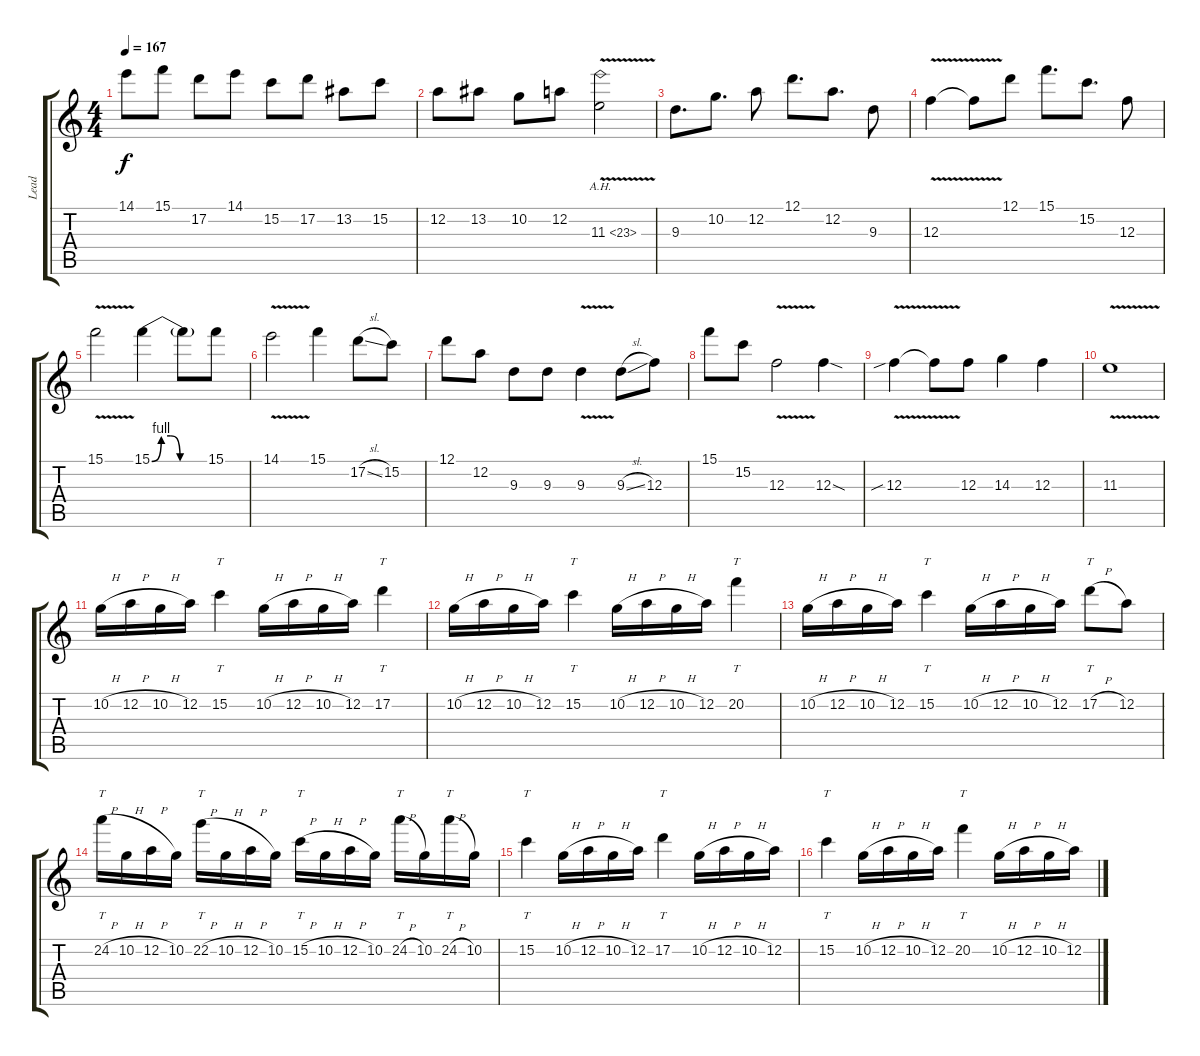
\track ("Lead" "Lead") {instrument distortionguitar}
\staff {score tabs}
\tuning (D4 A3 F3 C3 G2 D2) {hide}
\ts (4 4)
\tempo 167
\clef g2
\ks c
14.1.8{dy f} 15.1.8 17.2.8 14.1.8 15.2.8 17.2.8 13.2.8 15.2.8 |
12.2.8 13.2.8 10.2.8 12.2.8 11.3{ah 12 v}.2 |
9.3.8{d} 10.2.8{d} 12.2.8 12.1.8{d} 12.2.8{d} 9.3.8 |
12.3{v}.4 12.3{t}.8 12.1.8 15.1.8{d} 15.2.8{d} 12.3.8 |
15.1{v}.2 15.1{be (custom 0 0 10 4 20 4 30 0 60 0)}.4 15.1{t}.8 15.1.8 |
14.1{v}.2 15.1.4 17.2{sl}.8 15.2.8 |
12.1.8 12.2.8 9.3.8 9.3.8 9.3{v}.4 9.3{sl}.8 12.3.8 |
15.1.8 15.2.8 12.3{v}.2 12.3{sod}.4 |
12.3{v sib}.4 12.3{t}.8 12.3.8 14.3.4 12.3.4 |
11.3{v}.1 |
10.2{h}.16 12.2{h}.16 10.2{h}.16 12.2.16 15.2.4{tt} 10.2{h}.16 12.2{h}.16 10.2{h}.16 12.2.16 17.2.4{tt} |
10.2{h}.16 12.2{h}.16 10.2{h}.16 12.2.16 15.2.4{tt} 10.2{h}.16 12.2{h}.16 10.2{h}.16 12.2.16 20.2.4{tt} |
10.2{h}.16 12.2{h}.16 10.2{h}.16 12.2.16 15.2.4{tt} 10.2{h}.16 12.2{h}.16 10.2{h}.16 12.2.16 17.2{h}.8{tt} 12.2.8 |
24.2{h}.16{tt} 10.2{h}.16 12.2{h}.16 10.2.16 22.2{h}.16{tt} 10.2{h}.16 12.2{h}.16 10.2.16 15.2{h}.16{tt} 10.2{h}.16 12.2{h}.16 10.2.16 24.2{h}.16{tt} 10.2.16 24.2{h}.16{tt} 10.2.16 |
15.2.4{tt} 10.2{h}.16 12.2{h}.16 10.2{h}.16 12.2.16 17.2.4{tt} 10.2{h}.16 12.2{h}.16 10.2{h}.16 12.2.16 |
15.2.4{tt} 10.2{h}.16 12.2{h}.16 10.2{h}.16 12.2.16 20.2.4{tt} 10.2{h}.16 12.2{h}.16 10.2{h}.16 12.2.16
